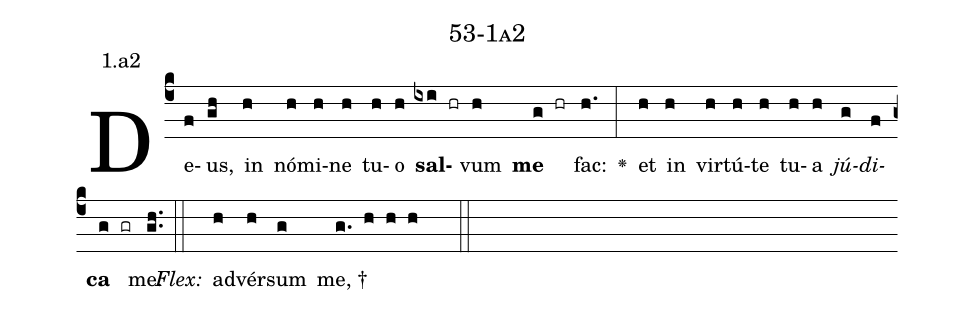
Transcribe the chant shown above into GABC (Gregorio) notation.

name: 53-1a2;
annotation: 1.a2;
%%
(c4)De(f)us,(gh) in(h) nó(h)mi(h)ne(h) tu(h)o(h) <b>sal</b>(ixi hr)vum(h) <b>me</b>(g hr) fac:(h.) <v>\greheightstar</v>(:) et(h) in(h) vir(h)tú(h)te(h) tu(h)a(h) <i>jú</i>(g)<i>di</i>(f)<b>ca</b>(g gr) me.(gh..) (::)
<i>Flex:</i>()  ad(h)vér(h)sum(g) me, †(g. h h h  ::)

%E(h) u(h) o(g) u(f) a(g) e.(gh..) (::)
